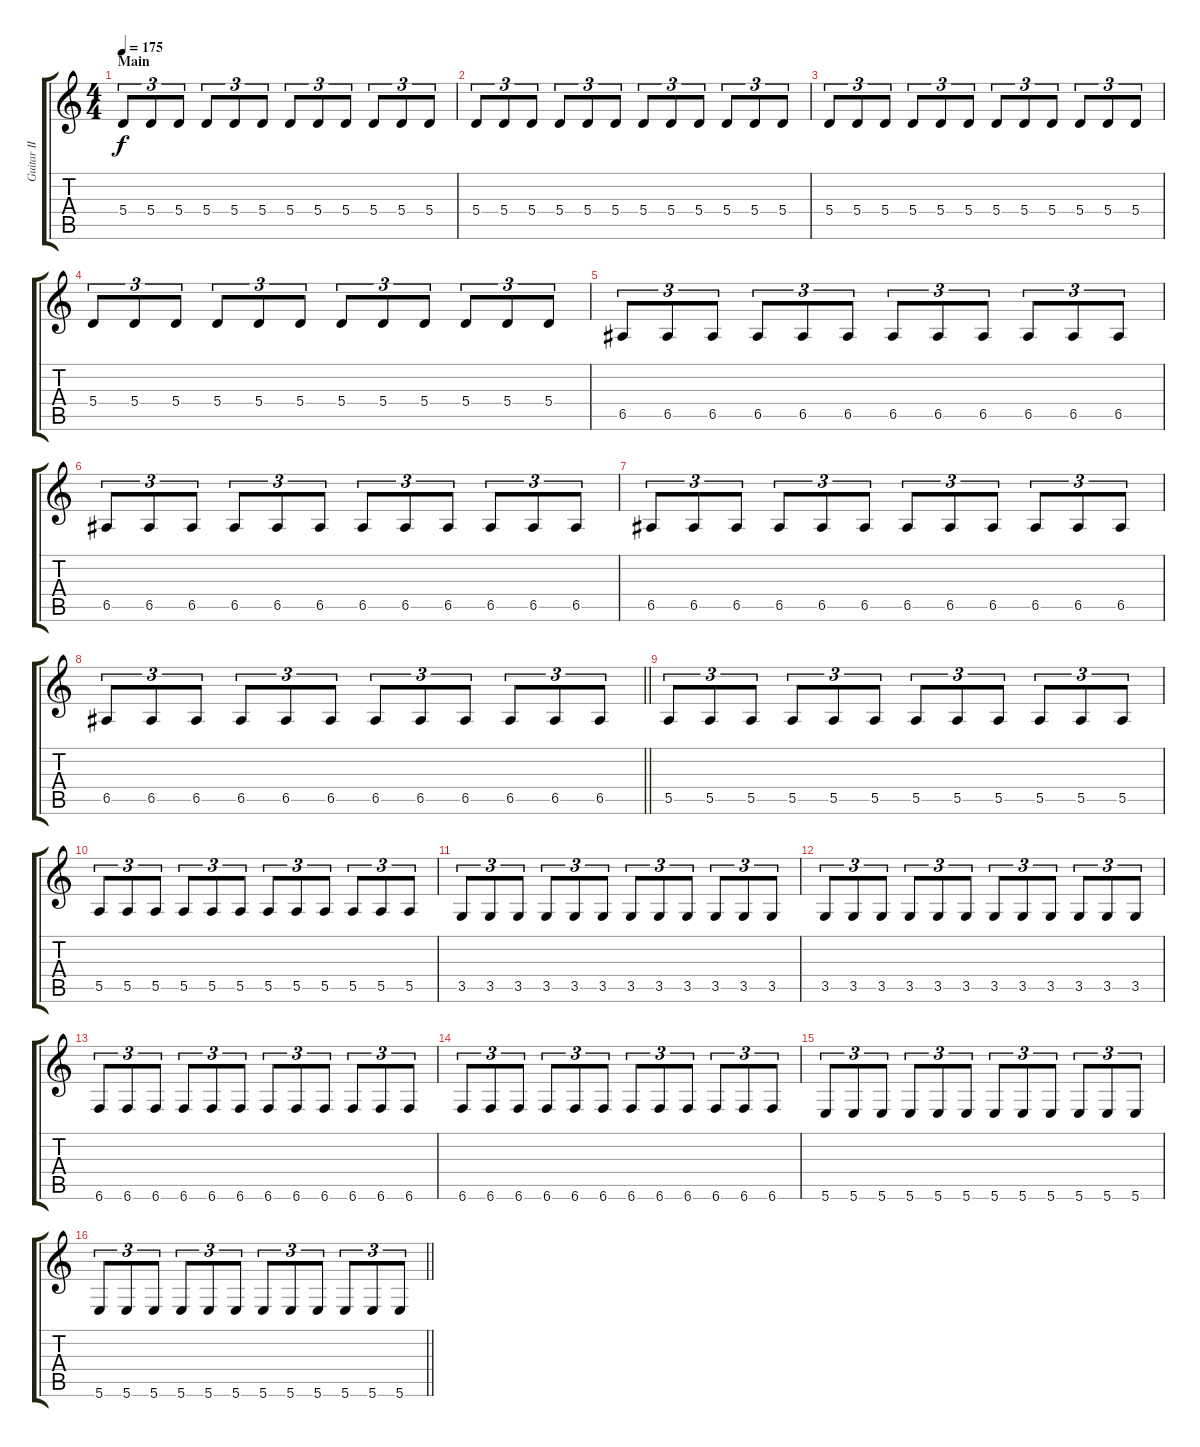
\track ("Guitar II" "Guitar II") {instrument distortionguitar}
\staff {score tabs}
\tuning (B3 Gb3 D3 A2 E2 B1) {hide}
\ts (4 4)
\section ("" "Main")
\tempo 175
\clef g2
\ks c
5.4.8{tu (3 2) dy f} 5.4.8{tu (3 2)} 5.4.8{tu (3 2)} 5.4.8{tu (3 2)} 5.4.8{tu (3 2)} 5.4.8{tu (3 2)} 5.4.8{tu (3 2)} 5.4.8{tu (3 2)} 5.4.8{tu (3 2)} 5.4.8{tu (3 2)} 5.4.8{tu (3 2)} 5.4.8{tu (3 2)} |
5.4.8{tu (3 2)} 5.4.8{tu (3 2)} 5.4.8{tu (3 2)} 5.4.8{tu (3 2)} 5.4.8{tu (3 2)} 5.4.8{tu (3 2)} 5.4.8{tu (3 2)} 5.4.8{tu (3 2)} 5.4.8{tu (3 2)} 5.4.8{tu (3 2)} 5.4.8{tu (3 2)} 5.4.8{tu (3 2)} |
5.4.8{tu (3 2)} 5.4.8{tu (3 2)} 5.4.8{tu (3 2)} 5.4.8{tu (3 2)} 5.4.8{tu (3 2)} 5.4.8{tu (3 2)} 5.4.8{tu (3 2)} 5.4.8{tu (3 2)} 5.4.8{tu (3 2)} 5.4.8{tu (3 2)} 5.4.8{tu (3 2)} 5.4.8{tu (3 2)} |
5.4.8{tu (3 2)} 5.4.8{tu (3 2)} 5.4.8{tu (3 2)} 5.4.8{tu (3 2)} 5.4.8{tu (3 2)} 5.4.8{tu (3 2)} 5.4.8{tu (3 2)} 5.4.8{tu (3 2)} 5.4.8{tu (3 2)} 5.4.8{tu (3 2)} 5.4.8{tu (3 2)} 5.4.8{tu (3 2)} |
6.5.8{tu (3 2)} 6.5.8{tu (3 2)} 6.5.8{tu (3 2)} 6.5.8{tu (3 2)} 6.5.8{tu (3 2)} 6.5.8{tu (3 2)} 6.5.8{tu (3 2)} 6.5.8{tu (3 2)} 6.5.8{tu (3 2)} 6.5.8{tu (3 2)} 6.5.8{tu (3 2)} 6.5.8{tu (3 2)} |
6.5.8{tu (3 2)} 6.5.8{tu (3 2)} 6.5.8{tu (3 2)} 6.5.8{tu (3 2)} 6.5.8{tu (3 2)} 6.5.8{tu (3 2)} 6.5.8{tu (3 2)} 6.5.8{tu (3 2)} 6.5.8{tu (3 2)} 6.5.8{tu (3 2)} 6.5.8{tu (3 2)} 6.5.8{tu (3 2)} |
6.5.8{tu (3 2)} 6.5.8{tu (3 2)} 6.5.8{tu (3 2)} 6.5.8{tu (3 2)} 6.5.8{tu (3 2)} 6.5.8{tu (3 2)} 6.5.8{tu (3 2)} 6.5.8{tu (3 2)} 6.5.8{tu (3 2)} 6.5.8{tu (3 2)} 6.5.8{tu (3 2)} 6.5.8{tu (3 2)} |
\barLineRight lightlight
6.5.8{tu (3 2)} 6.5.8{tu (3 2)} 6.5.8{tu (3 2)} 6.5.8{tu (3 2)} 6.5.8{tu (3 2)} 6.5.8{tu (3 2)} 6.5.8{tu (3 2)} 6.5.8{tu (3 2)} 6.5.8{tu (3 2)} 6.5.8{tu (3 2)} 6.5.8{tu (3 2)} 6.5.8{tu (3 2)} |
\section ("" "")
5.5.8{tu (3 2)} 5.5.8{tu (3 2)} 5.5.8{tu (3 2)} 5.5.8{tu (3 2)} 5.5.8{tu (3 2)} 5.5.8{tu (3 2)} 5.5.8{tu (3 2)} 5.5.8{tu (3 2)} 5.5.8{tu (3 2)} 5.5.8{tu (3 2)} 5.5.8{tu (3 2)} 5.5.8{tu (3 2)} |
5.5.8{tu (3 2)} 5.5.8{tu (3 2)} 5.5.8{tu (3 2)} 5.5.8{tu (3 2)} 5.5.8{tu (3 2)} 5.5.8{tu (3 2)} 5.5.8{tu (3 2)} 5.5.8{tu (3 2)} 5.5.8{tu (3 2)} 5.5.8{tu (3 2)} 5.5.8{tu (3 2)} 5.5.8{tu (3 2)} |
3.5.8{tu (3 2)} 3.5.8{tu (3 2)} 3.5.8{tu (3 2)} 3.5.8{tu (3 2)} 3.5.8{tu (3 2)} 3.5.8{tu (3 2)} 3.5.8{tu (3 2)} 3.5.8{tu (3 2)} 3.5.8{tu (3 2)} 3.5.8{tu (3 2)} 3.5.8{tu (3 2)} 3.5.8{tu (3 2)} |
3.5.8{tu (3 2)} 3.5.8{tu (3 2)} 3.5.8{tu (3 2)} 3.5.8{tu (3 2)} 3.5.8{tu (3 2)} 3.5.8{tu (3 2)} 3.5.8{tu (3 2)} 3.5.8{tu (3 2)} 3.5.8{tu (3 2)} 3.5.8{tu (3 2)} 3.5.8{tu (3 2)} 3.5.8{tu (3 2)} |
6.6.8{tu (3 2)} 6.6.8{tu (3 2)} 6.6.8{tu (3 2)} 6.6.8{tu (3 2)} 6.6.8{tu (3 2)} 6.6.8{tu (3 2)} 6.6.8{tu (3 2)} 6.6.8{tu (3 2)} 6.6.8{tu (3 2)} 6.6.8{tu (3 2)} 6.6.8{tu (3 2)} 6.6.8{tu (3 2)} |
6.6.8{tu (3 2)} 6.6.8{tu (3 2)} 6.6.8{tu (3 2)} 6.6.8{tu (3 2)} 6.6.8{tu (3 2)} 6.6.8{tu (3 2)} 6.6.8{tu (3 2)} 6.6.8{tu (3 2)} 6.6.8{tu (3 2)} 6.6.8{tu (3 2)} 6.6.8{tu (3 2)} 6.6.8{tu (3 2)} |
5.6.8{tu (3 2)} 5.6.8{tu (3 2)} 5.6.8{tu (3 2)} 5.6.8{tu (3 2)} 5.6.8{tu (3 2)} 5.6.8{tu (3 2)} 5.6.8{tu (3 2)} 5.6.8{tu (3 2)} 5.6.8{tu (3 2)} 5.6.8{tu (3 2)} 5.6.8{tu (3 2)} 5.6.8{tu (3 2)} |
\barLineRight lightlight
5.6.8{tu (3 2)} 5.6.8{tu (3 2)} 5.6.8{tu (3 2)} 5.6.8{tu (3 2)} 5.6.8{tu (3 2)} 5.6.8{tu (3 2)} 5.6.8{tu (3 2)} 5.6.8{tu (3 2)} 5.6.8{tu (3 2)} 5.6.8{tu (3 2)} 5.6.8{tu (3 2)} 5.6.8{tu (3 2)}
